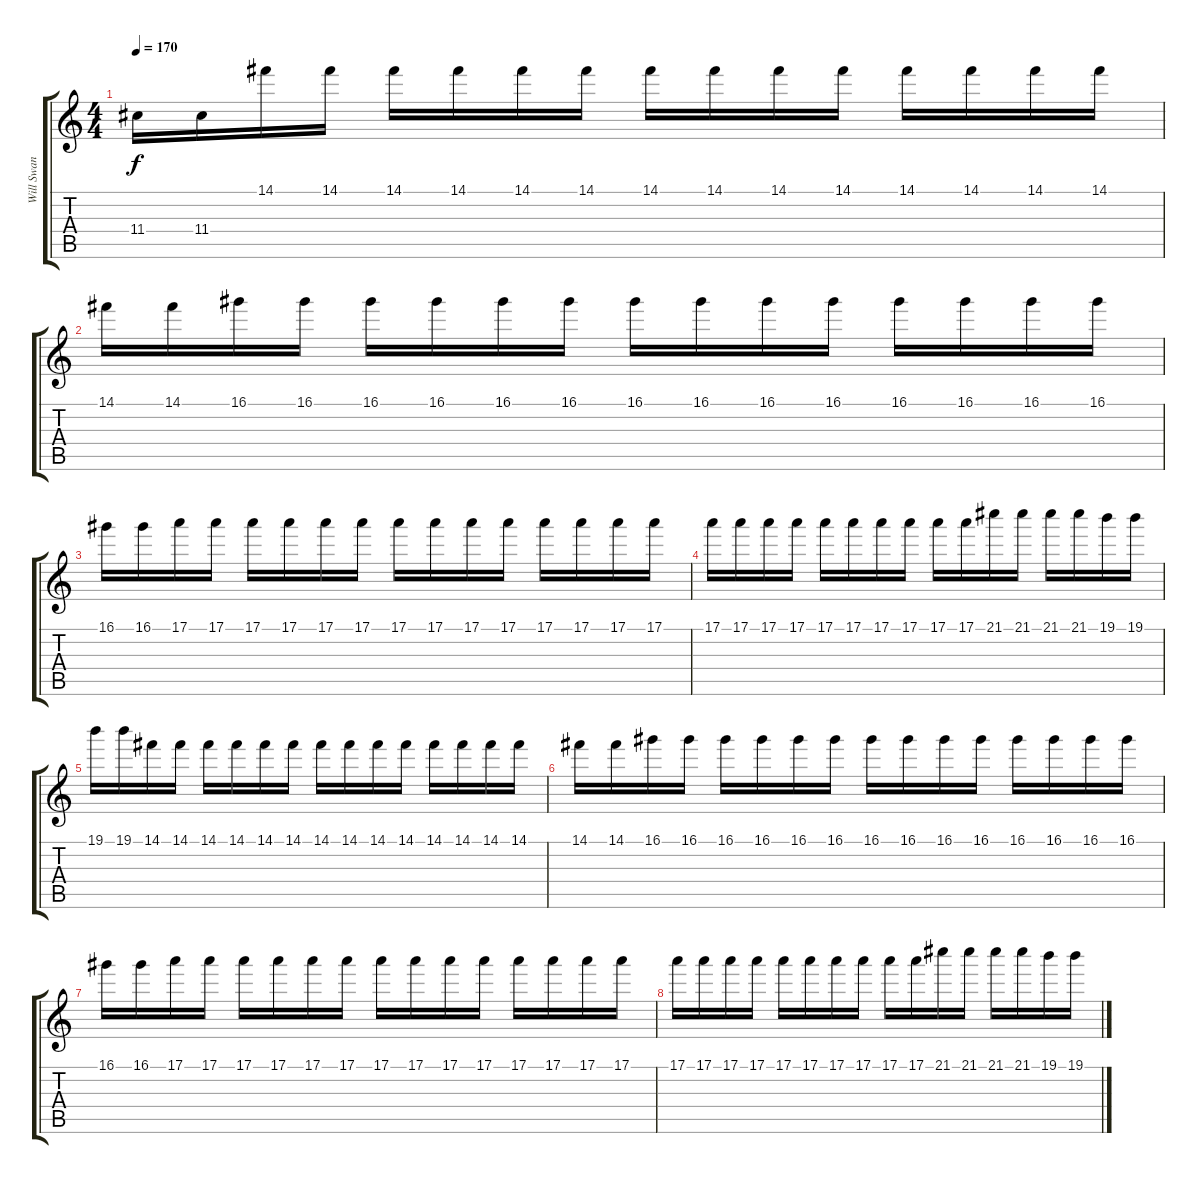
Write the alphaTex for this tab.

\track ("Will Swan" "Will Swan") {instrument distortionguitar}
\staff {score tabs}
\tuning (E4 B3 G3 D3 A2 D2) {hide}
\ts (4 4)
\tempo 170
\clef g2
\ks c
11.4.16{dy f} 11.4.16 14.1.16 14.1.16 14.1.16 14.1.16 14.1.16 14.1.16 14.1.16 14.1.16 14.1.16 14.1.16 14.1.16 14.1.16 14.1.16 14.1.16 |
14.1.16 14.1.16 16.1.16 16.1.16 16.1.16 16.1.16 16.1.16 16.1.16 16.1.16 16.1.16 16.1.16 16.1.16 16.1.16 16.1.16 16.1.16 16.1.16 |
16.1.16 16.1.16 17.1.16 17.1.16 17.1.16 17.1.16 17.1.16 17.1.16 17.1.16 17.1.16 17.1.16 17.1.16 17.1.16 17.1.16 17.1.16 17.1.16 |
17.1.16 17.1.16 17.1.16 17.1.16 17.1.16 17.1.16 17.1.16 17.1.16 17.1.16 17.1.16 21.1.16 21.1.16 21.1.16 21.1.16 19.1.16 19.1.16 |
19.1.16 19.1.16 14.1.16 14.1.16 14.1.16 14.1.16 14.1.16 14.1.16 14.1.16 14.1.16 14.1.16 14.1.16 14.1.16 14.1.16 14.1.16 14.1.16 |
14.1.16 14.1.16 16.1.16 16.1.16 16.1.16 16.1.16 16.1.16 16.1.16 16.1.16 16.1.16 16.1.16 16.1.16 16.1.16 16.1.16 16.1.16 16.1.16 |
16.1.16 16.1.16 17.1.16 17.1.16 17.1.16 17.1.16 17.1.16 17.1.16 17.1.16 17.1.16 17.1.16 17.1.16 17.1.16 17.1.16 17.1.16 17.1.16 |
17.1.16 17.1.16 17.1.16 17.1.16 17.1.16 17.1.16 17.1.16 17.1.16 17.1.16 17.1.16 21.1.16 21.1.16 21.1.16 21.1.16 19.1.16 19.1.16
